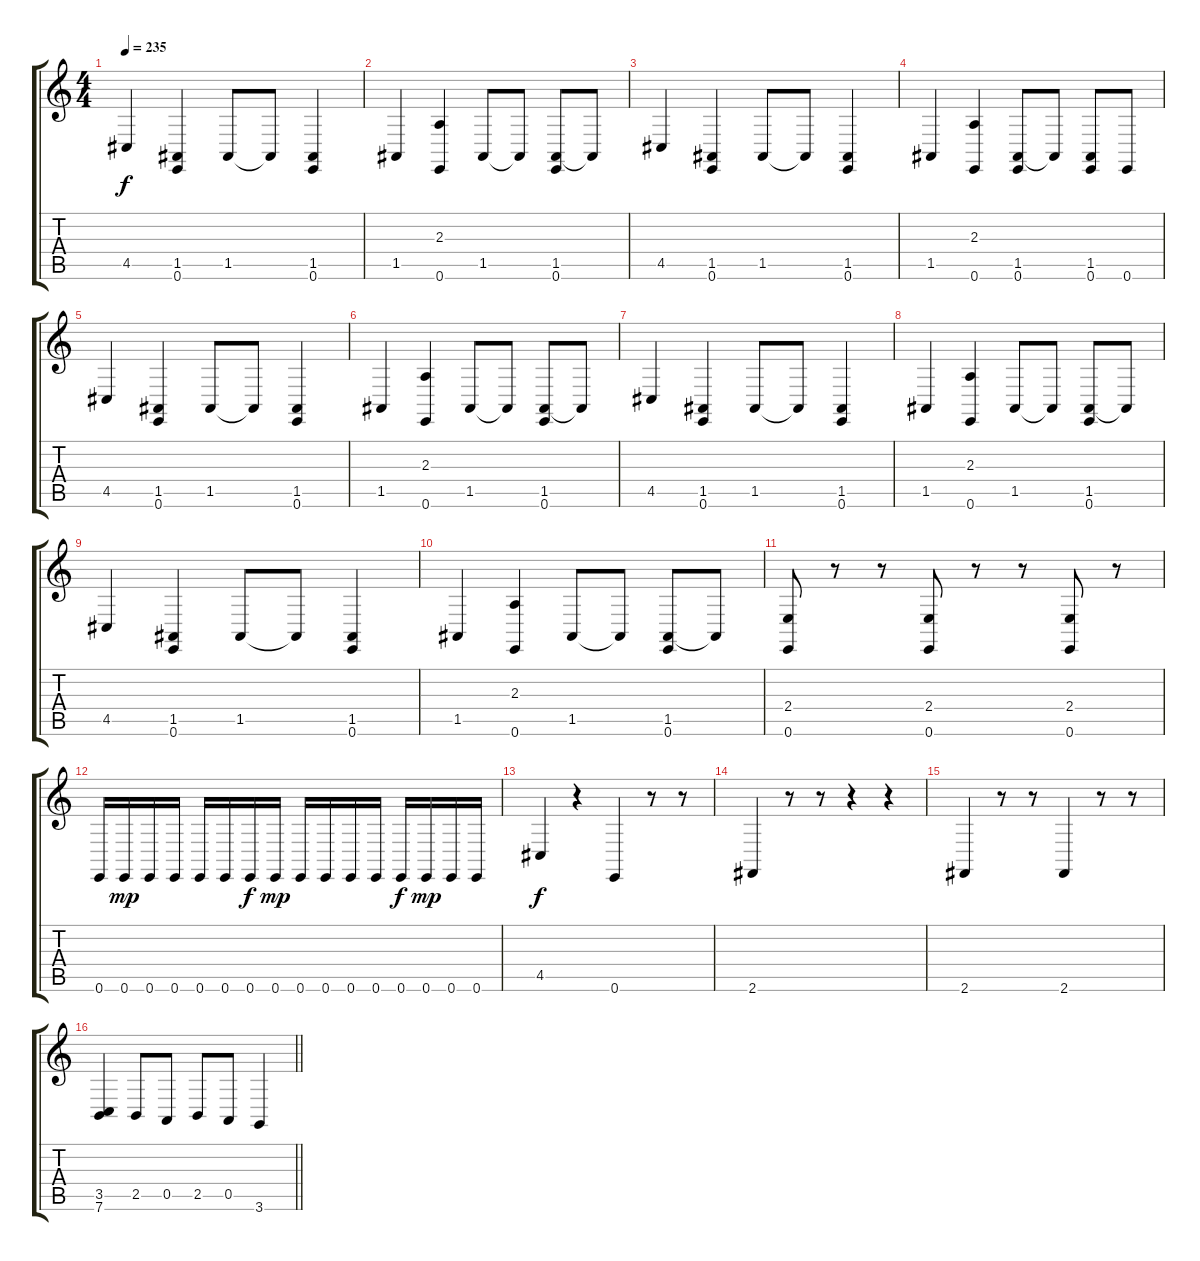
\track "" {instrument acousticgrandpiano}
\staff {score tabs}
\tuning (E4 B3 G3 D3 A2 E2) {hide}
\ts (4 4)
\tempo 235
\clef g2
\ks c
4.5.4{dy f} (1.5 0.6).4 1.5.8 1.5{t}.8 (1.5 0.6).4 |
1.5.4 (2.3 0.6).4 1.5.8 1.5{t}.8 (1.5 0.6).8 1.5{t}.8 |
4.5.4 (1.5 0.6).4 1.5.8 1.5{t}.8 (1.5 0.6).4 |
1.5.4 (2.3 0.6).4 (1.5 0.6).8 1.5{t}.8 (1.5 0.6).8 0.6.8 |
4.5.4 (1.5 0.6).4 1.5.8 1.5{t}.8 (1.5 0.6).4 |
1.5.4 (2.3 0.6).4 1.5.8 1.5{t}.8 (1.5 0.6).8 1.5{t}.8 |
4.5.4 (1.5 0.6).4 1.5.8 1.5{t}.8 (1.5 0.6).4 |
1.5.4 (2.3 0.6).4 1.5.8 1.5{t}.8 (1.5 0.6).8 1.5{t}.8 |
4.5.4 (1.5 0.6).4 1.5.8 1.5{t}.8 (1.5 0.6).4 |
1.5.4 (2.3 0.6).4 1.5.8 1.5{t}.8 (1.5 0.6).8 1.5{t}.8 |
(2.4 0.6).8 r.8 r.8 (2.4 0.6).8 r.8 r.8 (2.4 0.6).8 r.8 |
0.6.16 0.6.16{dy mp} 0.6.16 0.6.16 0.6.16 0.6.16 0.6.16{dy f} 0.6.16{dy mp} 0.6.16 0.6.16 0.6.16 0.6.16 0.6.16{dy f} 0.6.16{dy mp} 0.6.16 0.6.16 |
4.5.4{dy f} r.4 0.6.4 r.8 r.8 |
2.6.4 r.8 r.8 r.4 r.4 |
2.6.4 r.8 r.8 2.6.4 r.8 r.8 |
\barLineRight lightlight
(3.5 7.6).4 2.5.8 0.5.8 2.5.8 0.5.8 3.6.4
